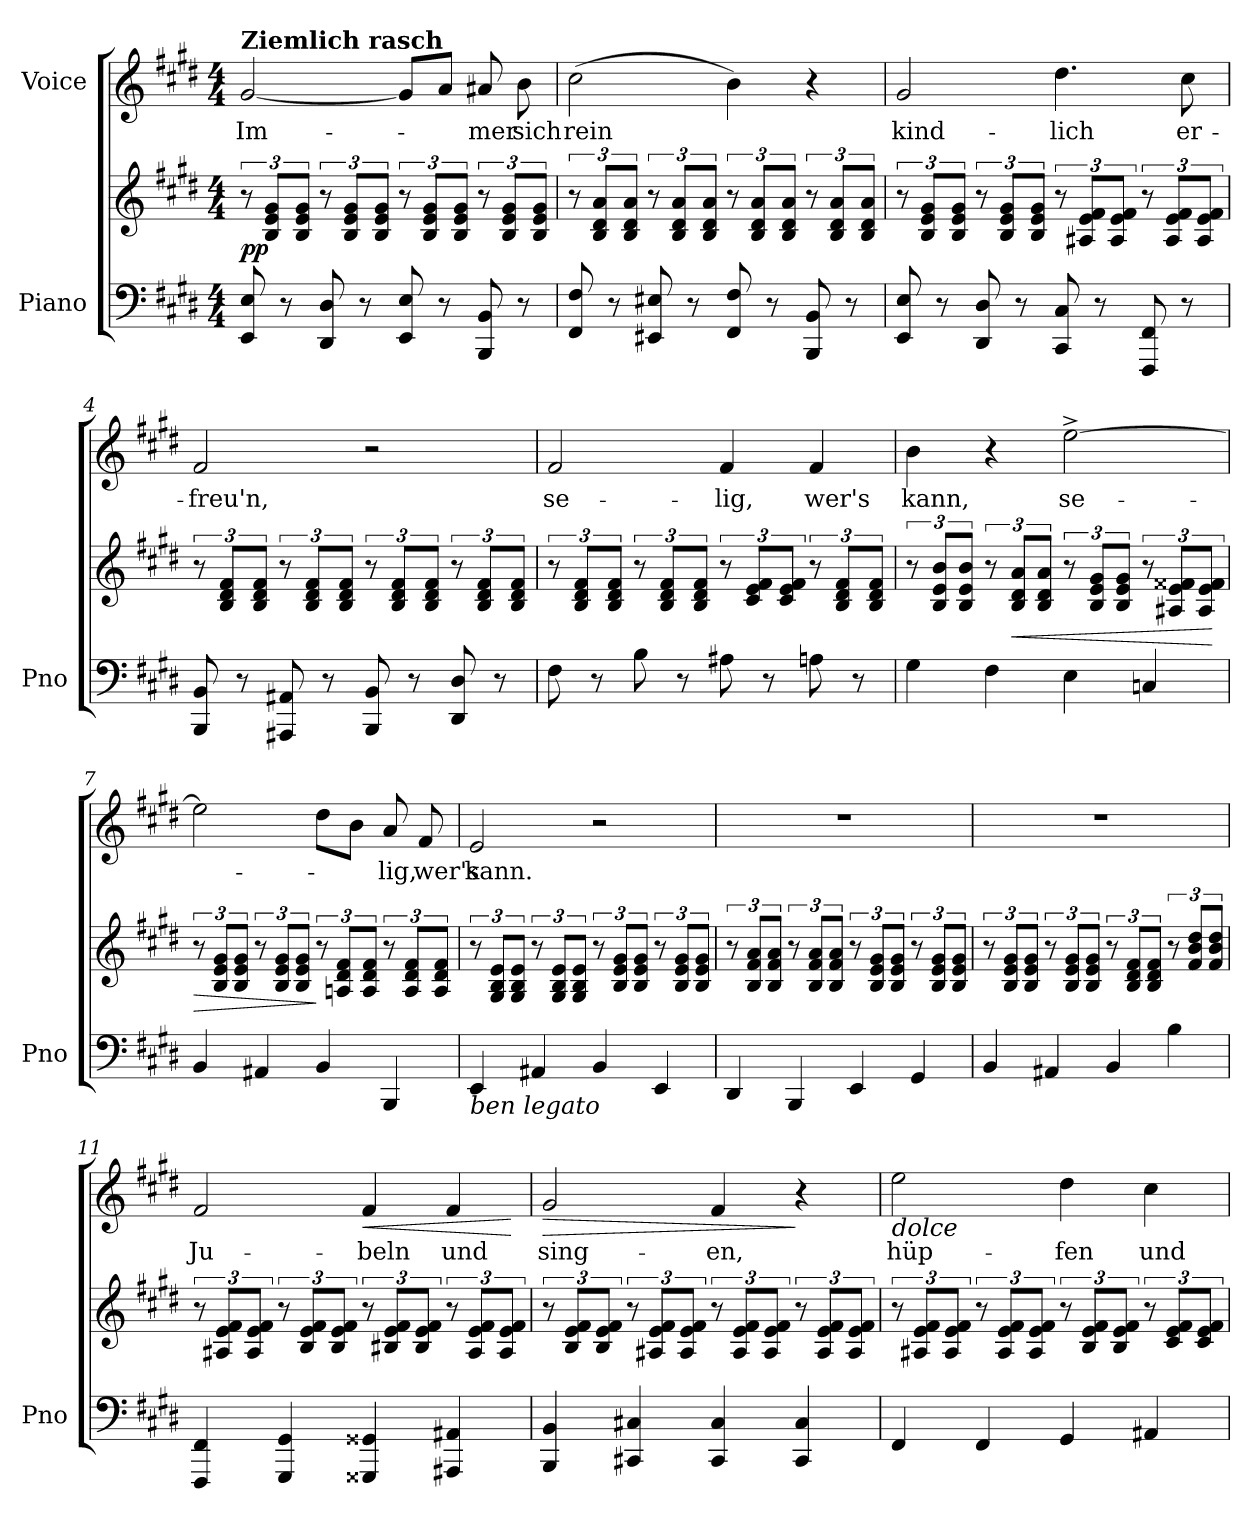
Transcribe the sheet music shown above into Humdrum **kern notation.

**kern	**kern	**dynam	**kern	**text	**dynam
*part2	*part2	*part2	*part1	*part1	*part1
*staff3	*staff2	*staff2/3	*staff1	*staff1	*staff1
*I"Piano	*	*	*I"Voice	*	*
*I'Pno	*	*	*	*	*
*clefF4	*clefG2	*	*clefG2	*	*
*k[f#c#g#d#]	*k[f#c#g#d#]	*	*k[f#c#g#d#]	*	*
*M4/4	*M4/4	*	*M4/4	*	*
=1	=1	=1	=1	=1	=1
!	!	!	!LO:TX:a:B:t=Ziemlich rasch	!	!
!	!	!LO:DY:b	!	!LO:LY:b	!
8EE/ 8E/	12r	pp	[2g#/	Im-	.
.	12B/ 12e/ 12g#/L	.	.	.	.
8r	.	.	.	.	.
.	12B/ 12e/ 12g#/J	.	.	.	.
8DD#/ 8D#/	12r	.	.	.	.
.	12B/ 12e/ 12g#/L	.	.	.	.
8r	.	.	.	.	.
.	12B/ 12e/ 12g#/J	.	.	.	.
8EE/ 8E/	12r	.	8g#/L]	.	.
.	12B/ 12e/ 12g#/L	.	.	.	.
8r	.	.	8a/J	.	.
.	12B/ 12e/ 12g#/J	.	.	.	.
!	!	!	!	!LO:LY:b	!
8BBB/ 8BB/	12r	.	8a#X/	-mer	.
.	12B/ 12e/ 12g#/L	.	.	.	.
!	!	!	!	!LO:LY:b	!
8r	.	.	8b\	sich	.
.	12B/ 12e/ 12g#/J	.	.	.	.
=2	=2	=2	=2	=2	=2
!	!	!	!	!LO:LY:b	!
8FF#/ 8F#/	12r	.	(2cc#\	rein	.
.	12B/ 12d#/ 12a/L	.	.	.	.
8r	.	.	.	.	.
.	12B/ 12d#/ 12a/J	.	.	.	.
8EE#X/ 8E#X/	12r	.	.	.	.
.	12B/ 12d#/ 12a/L	.	.	.	.
8r	.	.	.	.	.
.	12B/ 12d#/ 12a/J	.	.	.	.
8FF#/ 8F#/	12r	.	4b\)	.	.
.	12B/ 12d#/ 12a/L	.	.	.	.
8r	.	.	.	.	.
.	12B/ 12d#/ 12a/J	.	.	.	.
8BBB/ 8BB/	12r	.	4r	.	.
.	12B/ 12d#/ 12a/L	.	.	.	.
8r	.	.	.	.	.
.	12B/ 12d#/ 12a/J	.	.	.	.
!!LO:LB:g=z
=3	=3	=3	=3	=3	=3
!	!	!	!	!LO:LY:b	!
8EE/ 8E/	12r	.	2g#/	kind-	.
.	12B/ 12e/ 12g#/L	.	.	.	.
8r	.	.	.	.	.
.	12B/ 12e/ 12g#/J	.	.	.	.
8DD#/ 8D#/	12r	.	.	.	.
.	12B/ 12e/ 12g#/L	.	.	.	.
8r	.	.	.	.	.
.	12B/ 12e/ 12g#/J	.	.	.	.
!	!	!	!	!LO:LY:b	!
8CC#/ 8C#/	12r	.	4.dd#\	-lich	.
.	12A#X/ 12e/ 12f#/L	.	.	.	.
8r	.	.	.	.	.
.	12A#/ 12e/ 12f#/J	.	.	.	.
8FFF#/ 8FF#/	12r	.	.	.	.
.	12A#/ 12e/ 12f#/L	.	.	.	.
!	!	!	!	!LO:LY:b	!
8r	.	.	8cc#\	er-	.
.	12A#/ 12e/ 12f#/J	.	.	.	.
=4	=4	=4	=4	=4	=4
!	!	!	!	!LO:LY:b	!
8BBB/ 8BB/	12r	.	2f#/	-freu'n,	.
.	12B/ 12d#/ 12f#/L	.	.	.	.
8r	.	.	.	.	.
.	12B/ 12d#/ 12f#/J	.	.	.	.
8AAA#X/ 8AA#X/	12r	.	.	.	.
.	12B/ 12d#/ 12f#/L	.	.	.	.
8r	.	.	.	.	.
.	12B/ 12d#/ 12f#/J	.	.	.	.
8BBB/ 8BB/	12r	.	2r	.	.
.	12B/ 12d#/ 12f#/L	.	.	.	.
8r	.	.	.	.	.
.	12B/ 12d#/ 12f#/J	.	.	.	.
8DD#/ 8D#/	12r	.	.	.	.
.	12B/ 12d#/ 12f#/L	.	.	.	.
8r	.	.	.	.	.
.	12B/ 12d#/ 12f#/J	.	.	.	.
!!LO:LB:g=z
=5	=5	=5	=5	=5	=5
!	!	!	!	!LO:LY:b	!
8F#\	12r	.	2f#/	se-	.
.	12B/ 12d#/ 12f#/L	.	.	.	.
8r	.	.	.	.	.
.	12B/ 12d#/ 12f#/J	.	.	.	.
8B\	12r	.	.	.	.
.	12B/ 12d#/ 12f#/L	.	.	.	.
8r	.	.	.	.	.
.	12B/ 12d#/ 12f#/J	.	.	.	.
!	!	!	!	!LO:LY:b	!
8A#X\	12r	.	4f#/	-lig,	.
.	12c#/ 12e/ 12f#/L	.	.	.	.
8r	.	.	.	.	.
.	12c#/ 12e/ 12f#/J	.	.	.	.
!	!	!	!	!LO:LY:b	!
8An\	12r	.	4f#/	wer's	.
.	12B/ 12d#/ 12f#/L	.	.	.	.
8r	.	.	.	.	.
.	12B/ 12d#/ 12f#/J	.	.	.	.
!!LO:LB:g=z
=6	=6	=6	=6	=6	=6
!	!	!	!	!LO:LY:b	!
4G#\	12r	.	4b\	kann,	.
.	12B/ 12e/ 12b/L	.	.	.	.
.	12B/ 12e/ 12b/J	.	.	.	.
4F#\	12r	.	4r	.	.
!	!	!LO:HP:b	!	!	!
.	12B/ 12d#/ 12a/L	<	.	.	.
.	12B/ 12d#/ 12a/J	.	.	.	.
!	!	!	!	!LO:LY:b	!
4E\	12r	.	[2ee^\	se-	.
.	12B/ 12e/ 12g#/L	.	.	.	.
.	12B/ 12e/ 12g#/J	.	.	.	.
4Cn/	12r	.	.	.	.
.	12A#X/ 12e/ 12f##X/L	.	.	.	.
.	12A#/ 12e/ 12f##/J	.	.	.	.
.	.	[	.	.	.
=7	=7	=7	=7	=7	=7
!	!	!LO:HP:b	!	!	!
4BB/	12r	>	2ee\]	.	.
.	12B/ 12e/ 12g#/L	.	.	.	.
.	12B/ 12e/ 12g#/J	.	.	.	.
4AA#X/	12r	.	.	.	.
.	12B/ 12e/ 12g#/L	.	.	.	.
.	12B/ 12e/ 12g#/J	.	.	.	.
4BB/	12r	]	8dd#\L	.	.
.	12An/ 12d#/ 12f#/L	.	.	.	.
.	.	.	8b\J	.	.
.	12A/ 12d#/ 12f#/J	.	.	.	.
!	!	!	!	!LO:LY:b	!
4BBB/	12r	.	8a/	-lig,	.
.	12A/ 12d#/ 12f#/L	.	.	.	.
!	!	!	!	!LO:LY:b	!
.	.	.	8f#/	wer's	.
.	12A/ 12d#/ 12f#/J	.	.	.	.
!!LO:PB:g=z
=8	=8	=8	=8	=8	=8
!LO:TX:b:i:t=ben legato	!	!	!	!	!
!	!	!	!	!LO:LY:b	!
4EE/	12r	.	2e/	kann.	.
.	12G#/ 12B/ 12e/L	.	.	.	.
.	12G#/ 12B/ 12e/J	.	.	.	.
4AA#X/	12r	.	.	.	.
.	12G#/ 12B/ 12e/L	.	.	.	.
.	12G#/ 12B/ 12e/J	.	.	.	.
4BB/	12r	.	2r	.	.
.	12B/ 12e/ 12g#/L	.	.	.	.
.	12B/ 12e/ 12g#/J	.	.	.	.
4EE/	12r	.	.	.	.
.	12B/ 12e/ 12g#/L	.	.	.	.
.	12B/ 12e/ 12g#/J	.	.	.	.
!!LO:LB:g=z
=9	=9	=9	=9	=9	=9
4DD#/	12r	.	1r	.	.
.	12B/ 12f#/ 12a/L	.	.	.	.
.	12B/ 12f#/ 12a/J	.	.	.	.
4BBB/	12r	.	.	.	.
.	12B/ 12f#/ 12a/L	.	.	.	.
.	12B/ 12f#/ 12a/J	.	.	.	.
4EE/	12r	.	.	.	.
.	12B/ 12e/ 12g#/L	.	.	.	.
.	12B/ 12e/ 12g#/J	.	.	.	.
4GG#/	12r	.	.	.	.
.	12B/ 12e/ 12g#/L	.	.	.	.
.	12B/ 12e/ 12g#/J	.	.	.	.
=10	=10	=10	=10	=10	=10
4BB/	12r	.	1r	.	.
.	12B/ 12e/ 12g#/L	.	.	.	.
.	12B/ 12e/ 12g#/J	.	.	.	.
4AA#X/	12r	.	.	.	.
.	12B/ 12e/ 12g#/L	.	.	.	.
.	12B/ 12e/ 12g#/J	.	.	.	.
4BB/	12r	.	.	.	.
.	12B/ 12d#/ 12f#/L	.	.	.	.
.	12B/ 12d#/ 12f#/J	.	.	.	.
4B\	12r	.	.	.	.
.	12f#/ 12b/ 12dd#/L	.	.	.	.
.	12f#/ 12b/ 12dd#/J	.	.	.	.
!!LO:LB:g=z
=11	=11	=11	=11	=11	=11
!	!	!	!	!LO:LY:b	!
4FFF#/ 4FF#/	12r	.	2f#/	Ju-	.
.	12A#X/ 12e/ 12f#/L	.	.	.	.
.	12A#/ 12e/ 12f#/J	.	.	.	.
4GGG#/ 4GG#/	12r	.	.	.	.
.	12B/ 12e/ 12f#/L	.	.	.	.
.	12B/ 12e/ 12f#/J	.	.	.	.
!	!	!	!	!LO:LY:b	!LO:HP:b
4GGG##X/ 4GG##X/	12r	.	4f#/	-beln	<
.	12B#X/ 12e/ 12f#/L	.	.	.	.
.	12B#/ 12e/ 12f#/J	.	.	.	.
!	!	!	!	!LO:LY:b	!
4AAA#X/ 4AA#X/	12r	.	4f#/	und	.
.	12A#/ 12e/ 12f#/L	.	.	.	.
.	12A#/ 12e/ 12f#/J	.	.	.	.
.	.	.	.	.	[
!!LO:PB:g=z
=12	=12	=12	=12	=12	=12
!	!	!	!	!LO:LY:b	!LO:HP:b
4BBB/ 4BB/	12r	.	2g#/	sing-	>
.	12B/ 12e/ 12f#/L	.	.	.	.
.	12B/ 12e/ 12f#/J	.	.	.	.
4CC#X/ 4C#X/	12r	.	.	.	.
.	12A#X/ 12e/ 12f#/L	.	.	.	.
.	12A#/ 12e/ 12f#/J	.	.	.	.
!	!	!	!	!LO:LY:b	!
4CC#/ 4C#/	12r	.	4f#/	-en,	.
.	12A#/ 12e/ 12f#/L	.	.	.	.
.	12A#/ 12e/ 12f#/J	.	.	.	.
4CC#/ 4C#/	12r	.	4r	.	]
.	12A#/ 12e/ 12f#/L	.	.	.	.
.	12A#/ 12e/ 12f#/J	.	.	.	.
=13	=13	=13	=13	=13	=13
!	!	!	!LO:TX:b:i:t=dolce	!	!
!	!	!	!	!LO:LY:b	!
4FF#/	12r	.	2ee\	hüp-	.
.	12A#X/ 12e/ 12f#/L	.	.	.	.
.	12A#/ 12e/ 12f#/J	.	.	.	.
4FF#/	12r	.	.	.	.
.	12A#/ 12e/ 12f#/L	.	.	.	.
.	12A#/ 12e/ 12f#/J	.	.	.	.
!	!	!	!	!LO:LY:b	!
4GG#/	12r	.	4dd#\	-fen	.
.	12B/ 12e/ 12f#/L	.	.	.	.
.	12B/ 12e/ 12f#/J	.	.	.	.
!	!	!	!	!LO:LY:b	!
4AA#X/	12r	.	4cc#\	und	.
.	12c#/ 12e/ 12f#/L	.	.	.	.
.	12c#/ 12e/ 12f#/J	.	.	.	.
=	=	=	=	=	=
*-	*-	*-	*-	*-	*-
